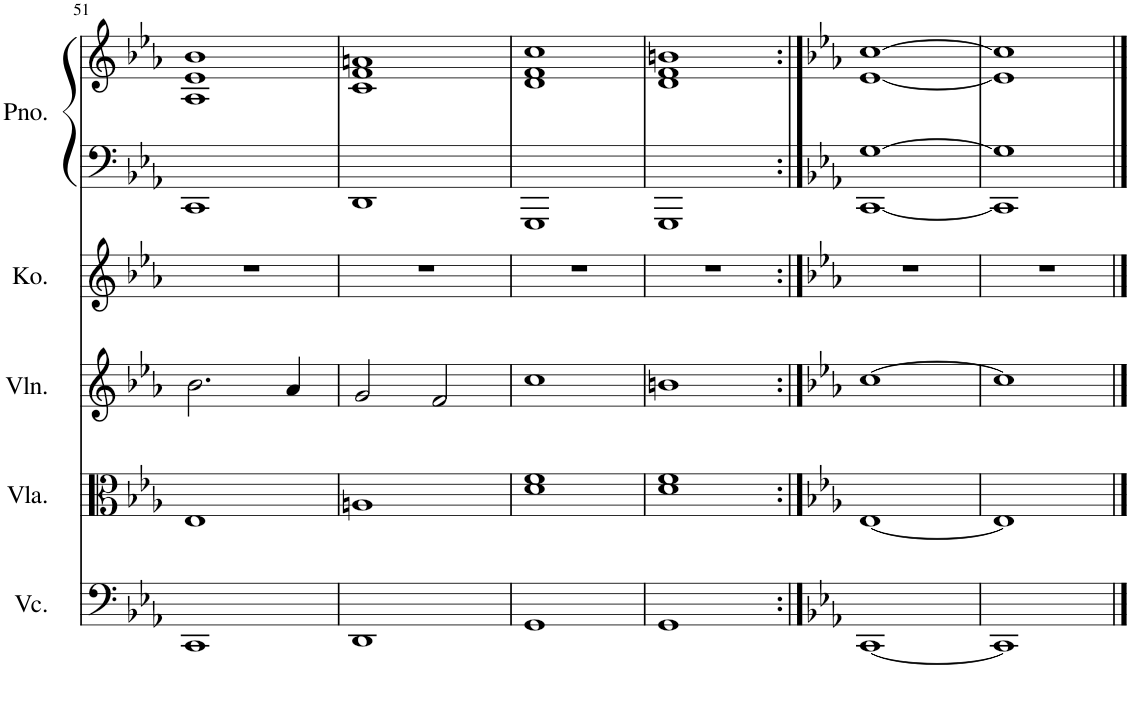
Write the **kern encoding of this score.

**kern	**kern	**kern	**kern	**kern	**kern
*part5	*part4	*part3	*part2	*part1	*part1
*staff6	*staff5	*staff4	*staff3	*staff2	*staff1
*I"Violoncello	*I"Viola	*I"Violin	*I"Koto	*I"Piano	*
*I'Vc.	*I'Vla.	*I'Vln.	*I'Ko.	*I'Pno.	*
!!LO:PB:g=z
*clefF4	*clefC3	*clefG2	*clefG2	*clefF4	*clefG2
*k[b-e-a-]	*k[b-e-a-]	*k[b-e-a-]	*k[b-e-a-]	*k[b-e-a-]	*k[b-e-a-]
*M2/2	*M2/2	*M2/2	*M2/2	*M2/2	*M2/2
*met(c|)	*met(c|)	*met(c|)	*met(c|)	*met(c|)	*met(c|)
=51	=51	=51	=51	=51	=51
1CC	1E-	2.b-\	1r	1CC	1A- 1e- 1b-
.	.	4a-/	.	.	.
=52	=52	=52	=52	=52	=52
1DD	1An	2g/	1r	1DD	1c 1f 1an
.	.	2f/	.	.	.
=53	=53	=53	=53	=53	=53
1GG	1d 1f	1cc	1r	1GGG	1d 1f 1cc
=54	=54	=54	=54	=54	=54
1GG	1d 1f	1bn	1r	1GGG	1d 1f 1bn
=55:|!	=55:|!	=55:|!	=55:|!	=55:|!	=55:|!
*k[b-e-a-]	*k[b-e-a-]	*k[b-e-a-]	*k[b-e-a-]	*k[b-e-a-]	*k[b-e-a-]
[1CC	[1E-	[1cc	1r	[1CC [1G	[1e- [1cc
=56	=56	=56	=56	=56	=56
1CC]	1E-]	1cc]	1r	1CC] 1G]	1e-] 1cc]
==	==	==	==	==	==
*-	*-	*-	*-	*-	*-
